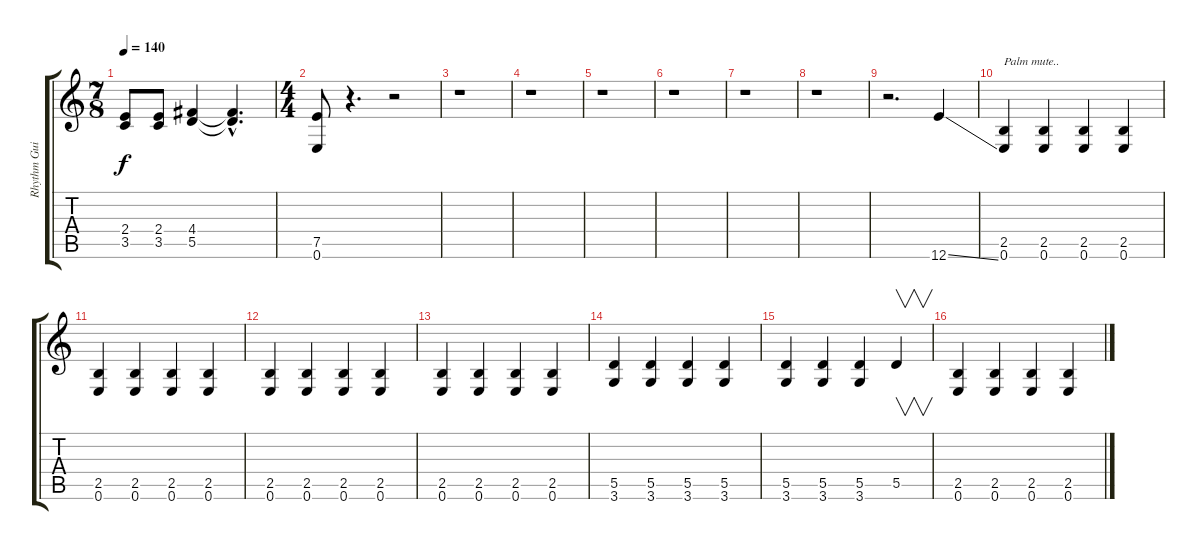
\track ("Rhythm Guitar 2" "Rhythm Gui") {instrument distortionguitar}
\staff {score tabs}
\tuning (E4 B3 G3 D3 A2 E2) {hide}
\ts (7 8)
\tempo 140
\clef g2
\ks c
(2.4{t} 3.5{t}).8{dy f} (2.4 3.5).8 (4.4 5.5).4 (4.4{hac t} 5.5{hac t}).4{d} |
\ts (4 4)
(7.5 0.6).8 r.4{d} r.2 |
r.1 |
r.1 |
r.1 |
r.1 |
r.1 |
r.1 |
r.2{d} 12.6{ss}.4 |
(2.5 0.6).4{txt "Palm mute.."} (2.5 0.6).4 (2.5 0.6).4 (2.5 0.6).4 |
(2.5 0.6).4 (2.5 0.6).4 (2.5 0.6).4 (2.5 0.6).4 |
(2.5 0.6).4 (2.5 0.6).4 (2.5 0.6).4 (2.5 0.6).4 |
(2.5 0.6).4 (2.5 0.6).4 (2.5 0.6).4 (2.5 0.6).4 |
(5.5 3.6).4 (5.5 3.6).4 (5.5 3.6).4 (5.5 3.6).4 |
(5.5 3.6).4 (5.5 3.6).4 (5.5 3.6).4 5.5.4{v instrument guitarharmonics} |
(2.5 0.6).4{instrument distortionguitar} (2.5 0.6).4 (2.5 0.6).4 (2.5 0.6).4
